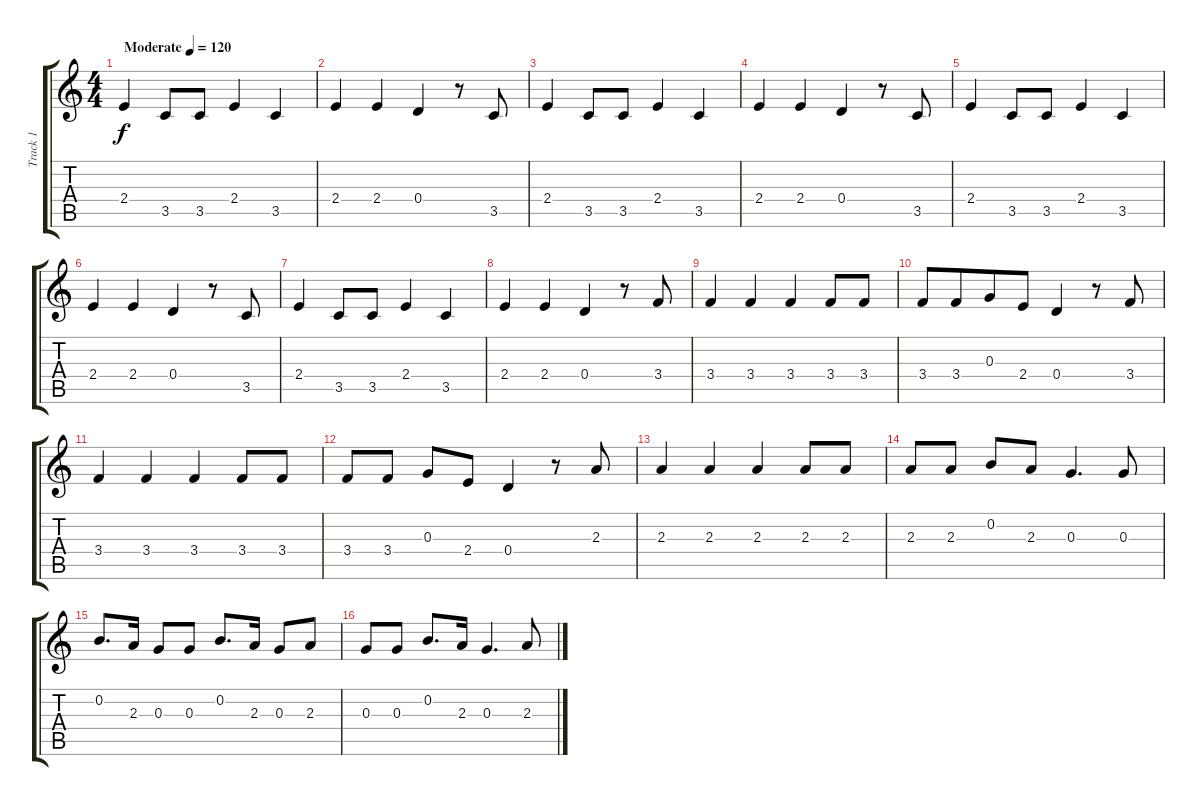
\track ("Track 1" "Track 1") {instrument acousticguitarsteel}
\staff {score tabs}
\tuning (E4 B3 G3 D3 A2 E2) {hide}
\ts (4 4)
\tempo (120 "Moderate")
\clef g2
\ks c
2.4.4{dy f instrument acousticguitarsteel} 3.5.8 3.5.8 2.4.4 3.5.4 |
2.4.4 2.4.4 0.4.4 r.8 3.5.8 |
2.4.4 3.5.8 3.5.8 2.4.4 3.5.4 |
2.4.4 2.4.4 0.4.4 r.8 3.5.8 |
2.4.4 3.5.8 3.5.8 2.4.4 3.5.4 |
2.4.4 2.4.4 0.4.4 r.8 3.5.8 |
2.4.4 3.5.8 3.5.8 2.4.4 3.5.4 |
2.4.4 2.4.4 0.4.4 r.8 3.4.8 |
3.4.4 3.4.4 3.4.4 3.4.8 3.4.8 |
3.4.8 3.4.8{beam merge} 0.3.8 2.4.8 0.4.4 r.8 3.4.8 |
3.4.4 3.4.4 3.4.4 3.4.8 3.4.8 |
3.4.8 3.4.8 0.3.8 2.4.8 0.4.4 r.8 2.3.8 |
2.3.4 2.3.4 2.3.4 2.3.8 2.3.8 |
2.3.8 2.3.8 0.2.8 2.3.8 0.3.4{d} 0.3.8 |
0.2.8{d} 2.3.16 0.3.8 0.3.8 0.2.8{d} 2.3.16 0.3.8 2.3.8 |
0.3.8 0.3.8 0.2.8{d} 2.3.16 0.3.4{d} 2.3.8
